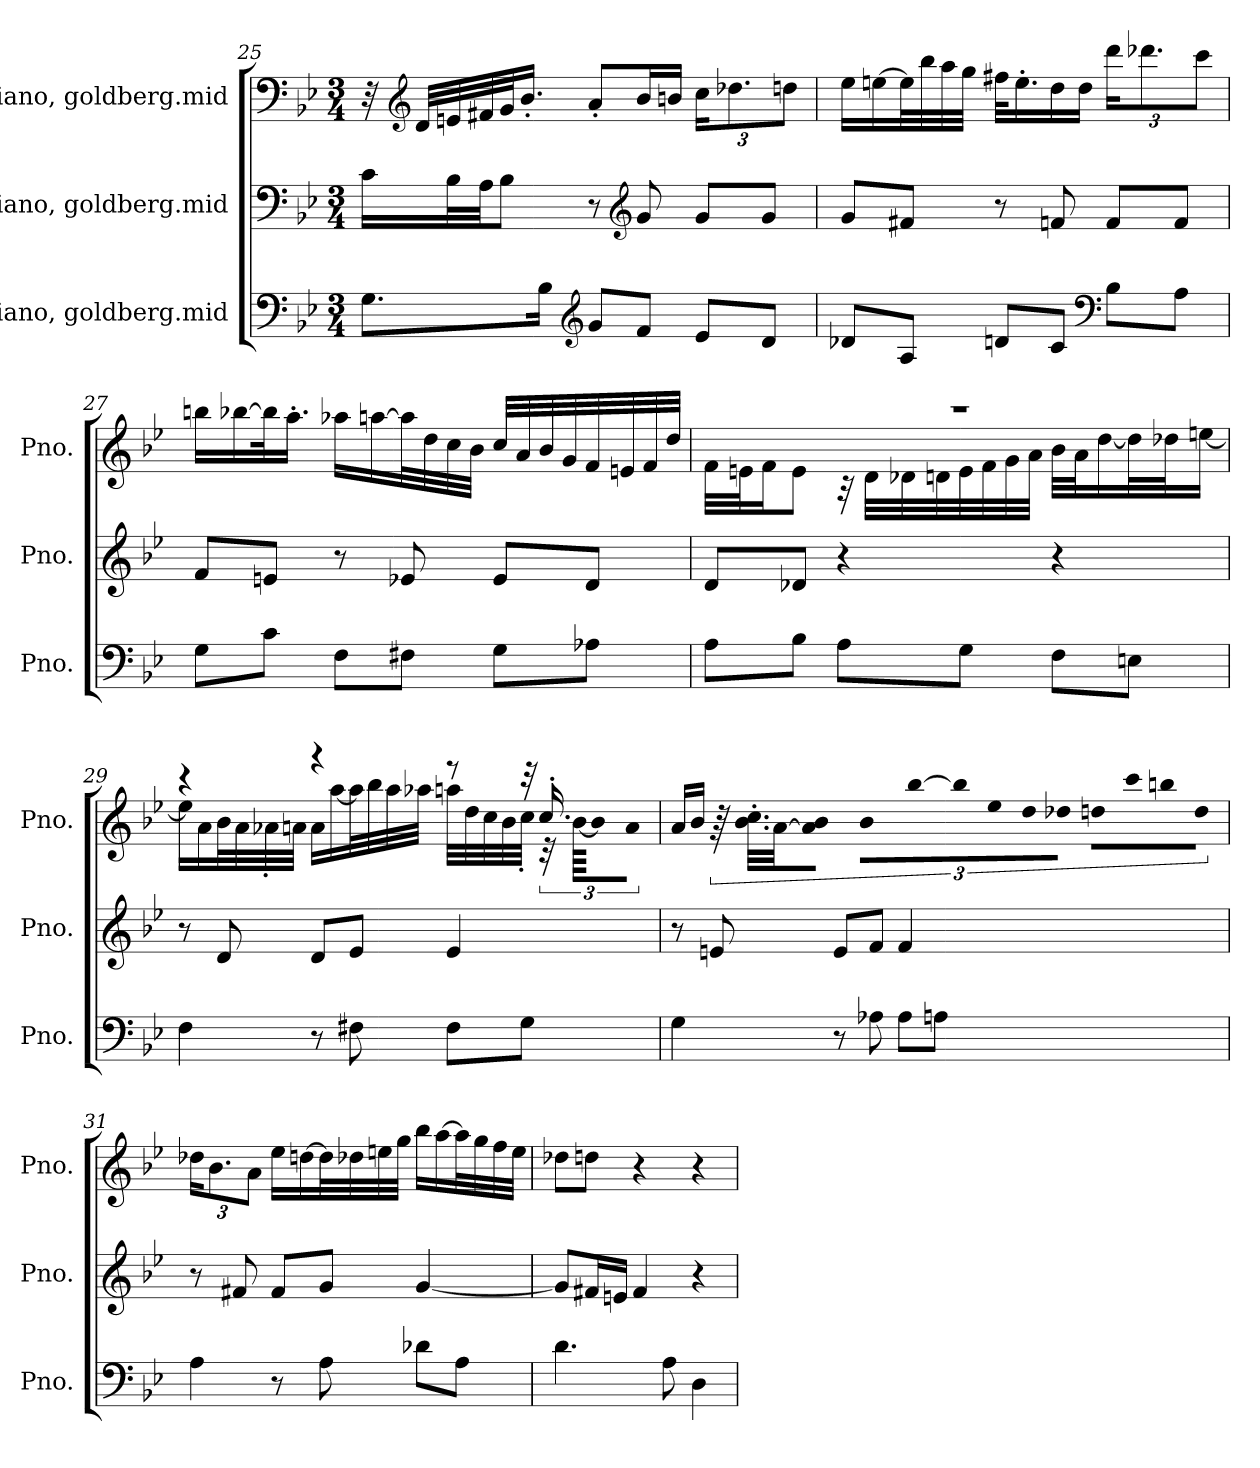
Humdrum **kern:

**kern	**kern	**kern
*part3	*part2	*part1
*staff3	*staff2	*staff1
*I"Piano, goldberg.mid	*I"Piano, goldberg.mid	*I"Piano, goldberg.mid
*I'Pno.	*I'Pno.	*I'Pno.
*clefF4	*clefF4	*clefF4
*k[b-e-]	*k[b-e-]	*k[b-e-]
*M3/4	*M3/4	*M3/4
=25	=25	=25
8.G\L	16c\LL	32r
*	*	*clefG2
.	.	32d/LLL
.	32B-\L	32en/
.	32A\JJ	32f#X/
.	8B-\J	32g/J
.	.	16.b-'/JJ
16B-\Jk	.	.
*clefG2	*	*
8g/L	8r	8a'/L
*	*clefG2	*
8f/J	8g/	16b-/L
.	.	16bn/JJ
*	*	*Xbrackettup
8e-/L	8g/L	24cc\KL
.	.	12.dd-X\
8d/J	8g/J	.
.	.	12ddn\J
!!LO:LB:g=z
=26	=26	=26
8d-X/L	8g/L	16ee-\LL
.	.	[16een\
8A/J	8f#X/J	32ee\L]
.	.	32bb-\
.	.	32aa\
.	.	32gg\JJJ
8dn/L	8r	32ff#X\KLL
.	.	16.ee'\
8c/J	8fn/	16dd\
.	.	16dd\JJ
*clefF4	*	*
8B-\L	8f/L	24ddd\KL
.	.	12.ddd-X\
8A\J	8f/J	.
.	.	12ccc\J
=27	=27	=27
8G\L	8f/L	16bbn\LL
.	.	[16bb-X\
8c\J	8en/J	32bb-\K]
.	.	16.aa'\JJ
8F\L	8r	16aa-X\LL
.	.	[16aan\
8F#X\J	8e-X/	32aa\L]
.	.	32dd\
.	.	32cc\
.	.	32b-\JJJ
8G\L	8e-/L	32cc/LLL
.	.	32a/
.	.	32b-/
.	.	32g/
8A-X\J	8d/J	32f/
.	.	32en/
.	.	32f/
.	.	32dd/JJJ
!!LO:PB:g=z
=28	=28	=28
*	*	*^
8A\L	8d/L	2.r	32f\LLL
.	.	.	32en\J
.	.	.	16f\J
8B-\J	8d-X/J	.	8e\J
8A\L	4r	.	32r
.	.	.	32d\LLL
.	.	.	32d-X\
.	.	.	32dn\
8G\J	.	.	32e\
.	.	.	32f\
.	.	.	32g\
.	.	.	32a\JJJ
8F\L	4r	.	32b-\LLL
.	.	.	32a\J
.	.	.	[16dd\
8En\J	.	.	32dd\L]
.	.	.	32dd-X\J
.	.	.	[16een\JJ
!!LO:LB:g=z	!!
=29	=29	=29	=29
4F\	8r	4r	16ee\LL]
.	.	.	16a\
.	8d/	.	32b-\L
.	.	.	32a\
.	.	.	32a-X'\
.	.	.	32an\JJJ
8r	8d/L	4r	16a\LL
.	.	.	[16aa\
8F#X\	8e-/J	.	32aa\L]
.	.	.	32bb-\
.	.	.	32aa\
.	.	.	32aa-X\JJJ
8F#\L	4e-/	8r	32aan\LLL
.	.	.	32dd\
.	.	.	32cc\
.	.	.	32b-\
8G\J	.	32r	32cc'\JJJ
*	*	*	*brackettup
.	.	16.cc'/	48r
.	.	.	[96b-\KLLL
.	.	.	32b-\]
.	.	.	32a\JJJ
*	*	*v	*v
!!LO:LB:g=z
=30	=30	=30
4G\	8r	16a/LL
.	.	16b-/JJ
.	8en/	96r
.	.	48.b-\' 48.cc\'LLL
.	.	[48a\J
.	.	16a\] 16b-\JJ
8r	8e/L	16b-\LL
.	.	[16bb-\
8A-X\	8f/J	32bb-\L]
.	.	32ee-\
.	.	32dd\
.	.	32dd-X\JJJ
8A-\L	4f/	32ddn\LLL
.	.	32ccc\JJ
.	.	8bbn\
8An\J	.	.
.	.	16dd\Jk
=31	=31	=31
*	*	*Xbrackettup
4A\	8r	24dd-X\KL
.	.	12.b-\
.	8f#X/	.
.	.	12a\J
8r	8f#/L	16ee-\LL
.	.	[16ddn\
8A\	8g/J	32dd\L]
.	.	32dd-X\
.	.	32een\
.	.	32gg\JJJ
8d-X\L	[4g/	16bb-\LL
.	.	[16aa\
8A\J	.	32aa\L]
.	.	32gg\
.	.	32ff\
.	.	32ee\JJJ
!!LO:LB:g=z
=32	=32	=32
4.d\	8g/L]	8dd-X\L
.	16f#X/L	8ddn\J
.	16en/JJ	.
.	4f#/	4r
8A\	.	.
4D\	4r	4r
=	=	=
*-	*-	*-
